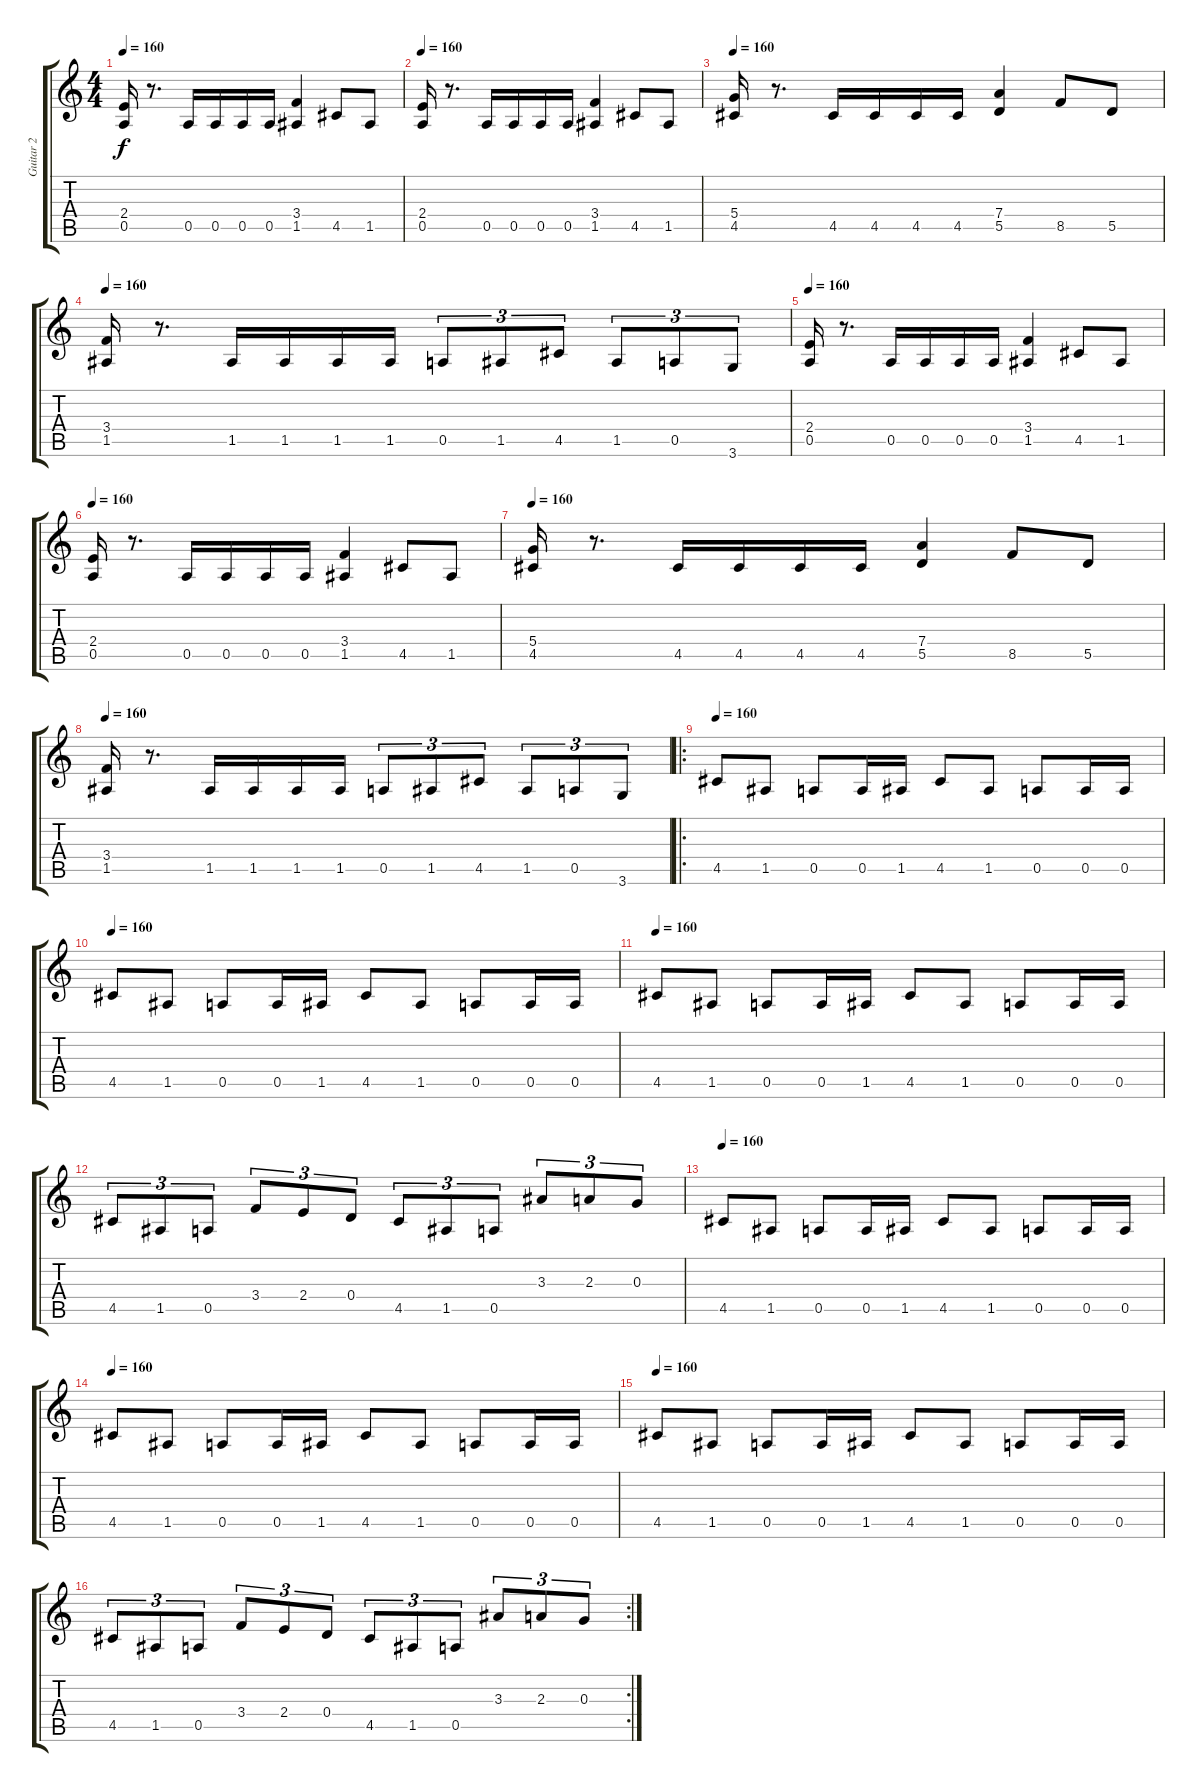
\track ("Guitar 2" "Guitar 2") {instrument distortionguitar}
\staff {score tabs}
\tuning (E4 B3 G3 D3 A2 E2) {hide}
\ts (4 4)
\tempo 160
\clef g2
\ks c
(2.4 0.5).16{dy f} r.8{d} 0.5.16 0.5.16 0.5.16 0.5.16 (3.4 1.5).4 4.5.8 1.5.8 |
\tempo 160
(2.4 0.5).16 r.8{d} 0.5.16 0.5.16 0.5.16 0.5.16 (3.4 1.5).4 4.5.8 1.5.8 |
\tempo 160
(5.4 4.5).16 r.8{d} 4.5.16 4.5.16 4.5.16 4.5.16 (7.4 5.5).4 8.5.8 5.5.8 |
\tempo 160
(3.4 1.5).16 r.8{d} 1.5.16 1.5.16 1.5.16 1.5.16 0.5.8{tu (3 2)} 1.5.8{tu (3 2)} 4.5.8{tu (3 2)} 1.5.8{tu (3 2)} 0.5.8{tu (3 2)} 3.6.8{tu (3 2)} |
\tempo 160
(2.4 0.5).16 r.8{d} 0.5.16 0.5.16 0.5.16 0.5.16 (3.4 1.5).4 4.5.8 1.5.8 |
\tempo 160
(2.4 0.5).16 r.8{d} 0.5.16 0.5.16 0.5.16 0.5.16 (3.4 1.5).4 4.5.8 1.5.8 |
\tempo 160
(5.4 4.5).16 r.8{d} 4.5.16 4.5.16 4.5.16 4.5.16 (7.4 5.5).4 8.5.8 5.5.8 |
\tempo 160
(3.4 1.5).16 r.8{d} 1.5.16 1.5.16 1.5.16 1.5.16 0.5.8{tu (3 2)} 1.5.8{tu (3 2)} 4.5.8{tu (3 2)} 1.5.8{tu (3 2)} 0.5.8{tu (3 2)} 3.6.8{tu (3 2)} |
\ro
\tempo 160
4.5.8 1.5.8 0.5.8 0.5.16 1.5.16 4.5.8 1.5.8 0.5.8 0.5.16 0.5.16 |
\tempo 160
4.5.8 1.5.8 0.5.8 0.5.16 1.5.16 4.5.8 1.5.8 0.5.8 0.5.16 0.5.16 |
\tempo 160
4.5.8 1.5.8 0.5.8 0.5.16 1.5.16 4.5.8 1.5.8 0.5.8 0.5.16 0.5.16 |
4.5.8{tu (3 2)} 1.5.8{tu (3 2)} 0.5.8{tu (3 2)} 3.4.8{tu (3 2)} 2.4.8{tu (3 2)} 0.4.8{tu (3 2)} 4.5.8{tu (3 2)} 1.5.8{tu (3 2)} 0.5.8{tu (3 2)} 3.3.8{tu (3 2)} 2.3.8{tu (3 2)} 0.3.8{tu (3 2)} |
\tempo 160
4.5.8 1.5.8 0.5.8 0.5.16 1.5.16 4.5.8 1.5.8 0.5.8 0.5.16 0.5.16 |
\tempo 160
4.5.8 1.5.8 0.5.8 0.5.16 1.5.16 4.5.8 1.5.8 0.5.8 0.5.16 0.5.16 |
\tempo 160
4.5.8 1.5.8 0.5.8 0.5.16 1.5.16 4.5.8 1.5.8 0.5.8 0.5.16 0.5.16 |
\rc 2
4.5.8{tu (3 2)} 1.5.8{tu (3 2)} 0.5.8{tu (3 2)} 3.4.8{tu (3 2)} 2.4.8{tu (3 2)} 0.4.8{tu (3 2)} 4.5.8{tu (3 2)} 1.5.8{tu (3 2)} 0.5.8{tu (3 2)} 3.3.8{tu (3 2)} 2.3.8{tu (3 2)} 0.3.8{tu (3 2)}
